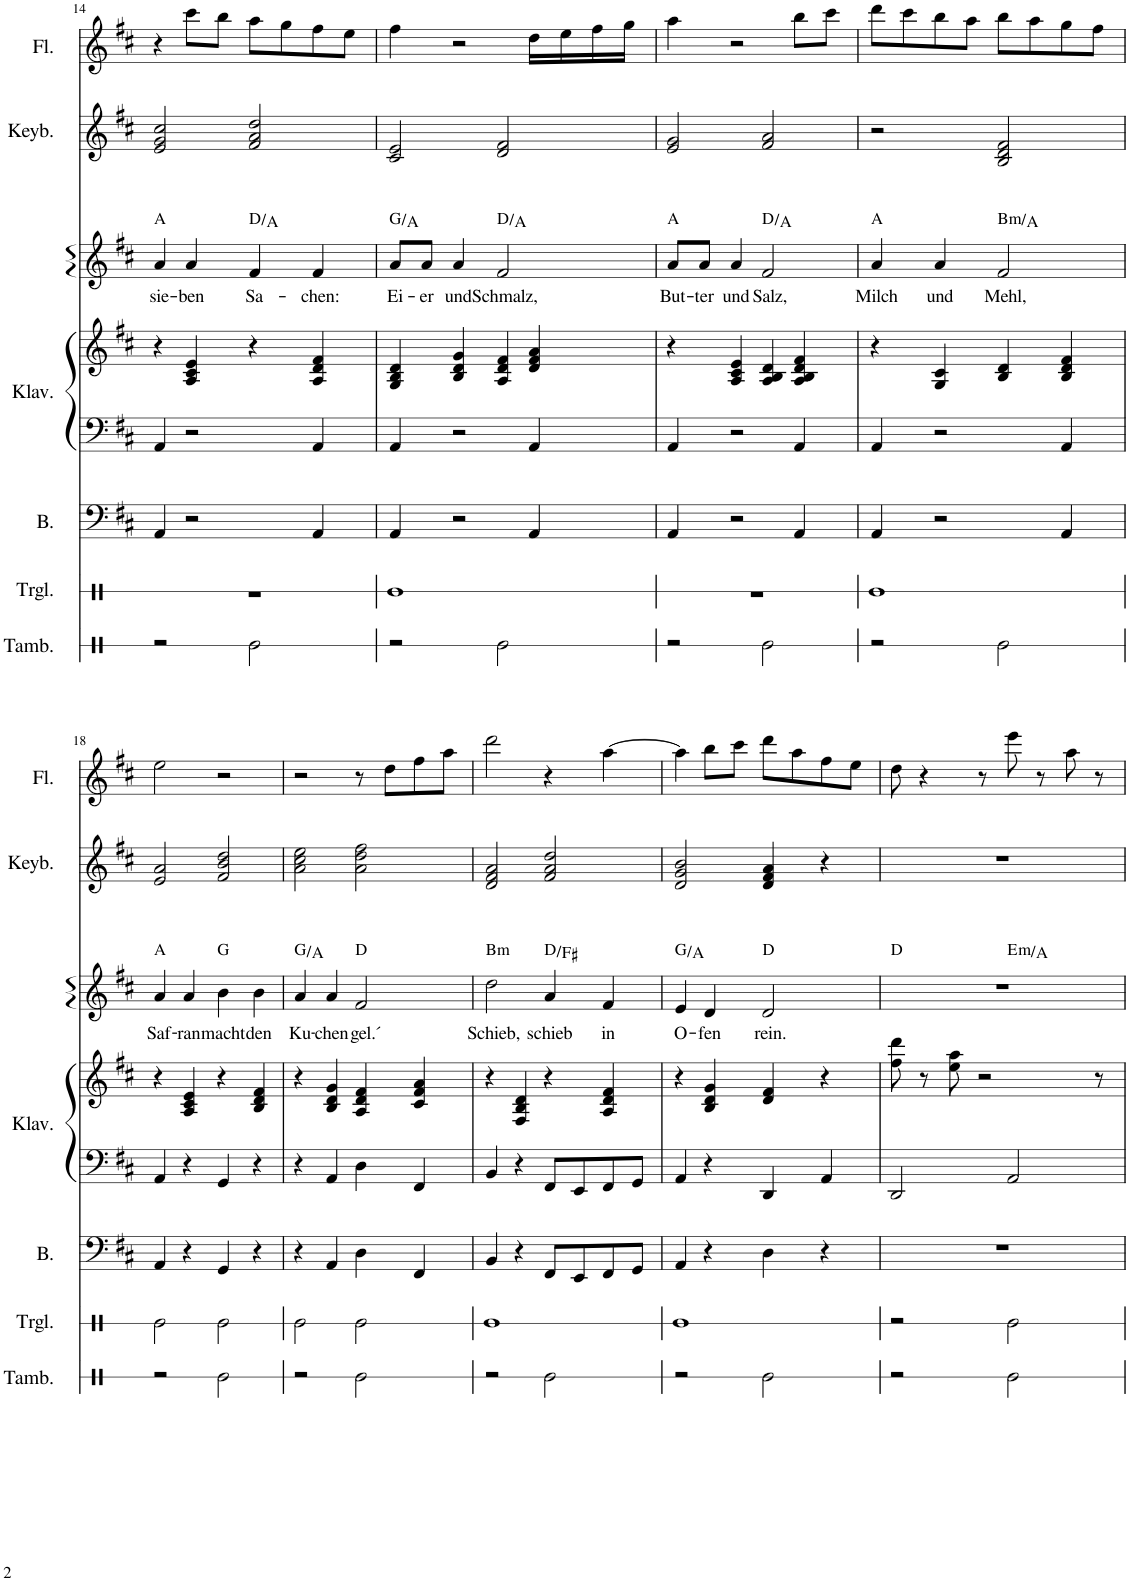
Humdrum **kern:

**kern	**kern	**kern	**kern	**kern	**kern	**text	**harte	**kern	**kern
*part7	*part6	*part5	*part4	*part4	*part3	*part3	*part3	*part2	*part1
*staff8	*staff7	*staff6	*staff5	*staff4	*staff3	*staff3	*	*staff2	*staff1
*I"Tamburin	*I"Triangel	*I"Bass	*I"KLavier	*	*I"Melodie	*	*	*I"Keyboard	*I"Flöte
*I'Tamb.	*I'Trgl.	*I'B.	*I'Klav.	*	*	*	*	*I'Keyb.	*I'Fl.
!!LO:PB:g=z
*clefX	*clefX	*clefF4	*clefF4	*clefG2	*clefG2	*	*	*clefG2	*clefG2
*	*	*Trd7c12	*	*	*	*	*	*	*
*k[]	*k[]	*k[f#c#]	*k[f#c#]	*k[f#c#]	*k[f#c#]	*	*	*k[f#c#]	*k[f#c#]
*M2/2	*M2/2	*M2/2	*M2/2	*M2/2	*M2/2	*	*	*M2/2	*M2/2
*met(c|)	*met(c|)	*met(c|)	*met(c|)	*met(c|)	*met(c|)	*	*	*met(c|)	*met(c|)
=14	=14	=14	=14	=14	=14	=14	=14	=14	=14
!	!	!	!	!	!	!LO:LY:b	!	!	!
2r	1r	4AA/	4AA/	4r	4a/	sie-	A:maj	2e/ 2g/ 2cc#/	4r
!	!	!	!	!	!	!LO:LY:b	!	!	!
.	.	2r	2r	4A/ 4c#/ 4e/	4a/	ben	.	.	8ccc#\L
.	.	.	.	.	.	.	.	.	8bb\J
!	!	!	!	!	!	!LO:LY:b	!	!	!
2Re\	.	.	.	4r	4f#/	Sa-	D:maj/5	2f#/ 2a/ 2dd/	8aa\L
.	.	.	.	.	.	.	.	.	8gg\
!	!	!	!	!	!	!LO:LY:b	!	!	!
.	.	4AA/	4AA/	4A/ 4d/ 4f#/	4f#/	chen:	.	.	8ff#\
.	.	.	.	.	.	.	.	.	8ee\J
=15	=15	=15	=15	=15	=15	=15	=15	=15	=15
!	!	!	!	!	!	!LO:LY:b	!	!	!
2r	1Re	4AA/	4AA/	4G/ 4B/ 4d/	8a/L	Ei-	G:maj/2	2c#/ 2e/	4ff#\
!	!	!	!	!	!	!LO:LY:b	!	!	!
.	.	.	.	.	8a/J	er	.	.	.
!	!	!	!	!	!	!LO:LY:b	!	!	!
.	.	2r	2r	4B/ 4d/ 4g/	4a/	und	.	.	2r
!	!	!	!	!	!	!LO:LY:b	!	!	!
2Re\	.	.	.	4A/ 4d/ 4f#/	2f#/	Schmalz,	D:maj/5	2d/ 2f#/	.
.	.	4AA/	4AA/	4d/ 4f#/ 4a/	.	.	.	.	16dd\LL
.	.	.	.	.	.	.	.	.	16ee\
.	.	.	.	.	.	.	.	.	16ff#\
.	.	.	.	.	.	.	.	.	16gg\JJ
=16	=16	=16	=16	=16	=16	=16	=16	=16	=16
!	!	!	!	!	!	!LO:LY:b	!	!	!
2r	1r	4AA/	4AA/	4r	8a/L	But-	A:maj	2e/ 2g/	4aa\
!	!	!	!	!	!	!LO:LY:b	!	!	!
.	.	.	.	.	8a/J	ter	.	.	.
!	!	!	!	!	!	!LO:LY:b	!	!	!
.	.	2r	2r	4A/ 4c#/ 4e/	4a/	und	.	.	2r
!	!	!	!	!	!	!LO:LY:b	!	!	!
2Re\	.	.	.	4A/ 4B/ 4d/	2f#/	Salz,	D:maj/5	2f#/ 2a/	.
.	.	4AA/	4AA/	4A/ 4B/ 4d/ 4f#/	.	.	.	.	8bb\L
.	.	.	.	.	.	.	.	.	8ccc#\J
=17	=17	=17	=17	=17	=17	=17	=17	=17	=17
!	!	!	!	!	!	!LO:LY:b	!	!	!
2r	1Re	4AA/	4AA/	4r	4a/	Milch	A:maj	2r	8ddd\L
.	.	.	.	.	.	.	.	.	8ccc#\
!	!	!	!	!	!	!LO:LY:b	!	!	!
.	.	2r	2r	4G/ 4c#/	4a/	und	.	.	8bb\
.	.	.	.	.	.	.	.	.	8aa\J
!	!	!	!	!	!	!LO:LY:b	!LO:H:kt=m	!	!
2Re\	.	.	.	4B/ 4d/	2f#/	Mehl,	B:min/b7	2B/ 2d/ 2f#/	8bb\L
.	.	.	.	.	.	.	.	.	8aa\
.	.	4AA/	4AA/	4B/ 4d/ 4f#/	.	.	.	.	8gg\
.	.	.	.	.	.	.	.	.	8ff#\J
!!LO:LB:g=z
=18	=18	=18	=18	=18	=18	=18	=18	=18	=18
!	!	!	!	!	!	!LO:LY:b	!	!	!
2r	2Re\	4AA/	4AA/	4r	4a/	Saf-	A:maj	2e/ 2a/	2ee\
!	!	!	!	!	!	!LO:LY:b	!	!	!
.	.	4r	4r	4A/ 4c#/ 4e/	4a/	ran	.	.	.
!	!	!	!	!	!	!LO:LY:b	!	!	!
2Re\	2Re\	4GG/	4GG/	4r	4b\	macht	G:maj	2f#/ 2b/ 2dd/	2r
!	!	!	!	!	!	!LO:LY:b	!	!	!
.	.	4r	4r	4B/ 4d/ 4f#/	4b\	den	.	.	.
=19	=19	=19	=19	=19	=19	=19	=19	=19	=19
!	!	!	!	!	!	!LO:LY:b	!	!	!
2r	2Re\	4r	4r	4r	4a/	Ku-	G:maj/2	2a\ 2cc#\ 2ee\	2r
!	!	!	!	!	!	!LO:LY:b	!	!	!
.	.	4AA/	4AA/	4B/ 4d/ 4g/	4a/	chen	.	.	.
!	!	!	!	!	!	!LO:LY:b	!	!	!
2Re\	2Re\	4D\	4D\	4A/ 4d/ 4f#/	2f#/	gel.´	D:maj	2a\ 2dd\ 2ff#\	8r
.	.	.	.	.	.	.	.	.	8dd\L
.	.	4FF#/	4FF#/	4c#/ 4f#/ 4a/	.	.	.	.	8ff#\
.	.	.	.	.	.	.	.	.	8aa\J
=20	=20	=20	=20	=20	=20	=20	=20	=20	=20
!	!	!	!	!	!	!LO:LY:b	!LO:H:kt=m	!	!
2r	1Re	4BB/	4BB/	4r	2dd\	Schieb,	B:min	2d/ 2f#/ 2a/	2ddd\
.	.	4r	4r	4F#/ 4B/ 4d/	.	.	.	.	.
!	!	!	!	!	!	!LO:LY:b	!	!	!
2Re\	.	8FF#/L	8FF#/L	4r	4a/	schieb	D:maj/3	2f#/ 2a/ 2dd/	4r
.	.	8EE/	8EE/	.	.	.	.	.	.
!	!	!	!	!	!	!LO:LY:b	!	!	!
.	.	8FF#/	8FF#/	4A/ 4d/ 4f#/	4f#/	in	.	.	[4aa\
.	.	8GG/J	8GG/J	.	.	.	.	.	.
=21	=21	=21	=21	=21	=21	=21	=21	=21	=21
!	!	!	!	!	!	!LO:LY:b	!	!	!
2r	1Re	4AA/	4AA/	4r	4e/	O-	G:maj/2	2d/ 2g/ 2b/	4aa\]
!	!	!	!	!	!	!LO:LY:b	!	!	!
.	.	4r	4r	4B/ 4d/ 4g/	4d/	fen	.	.	8bb\L
.	.	.	.	.	.	.	.	.	8ccc#\J
!	!	!	!	!	!	!LO:LY:b	!	!	!
2Re\	.	4D\	4DD/	4d/ 4f#/	2d/	rein.	D:maj	4d/ 4f#/ 4a/	8ddd\L
.	.	.	.	.	.	.	.	.	8aa\
.	.	4r	4AA/	4r	.	.	.	4r	8ff#\
.	.	.	.	.	.	.	.	.	8ee\J
=22	=22	=22	=22	=22	=22	=22	=22	=22	=22
*	*	*	*	*	*^	*	*	*	*
2r	2r	1r	2DD/	8ff#\ 8ddd\	1r	2ryy	.	D:maj	1r	8dd\
.	.	.	.	8r	.	.	.	.	.	4r
.	.	.	.	8ee\ 8aa\	.	.	.	.	.	.
.	.	.	.	2r	.	.	.	.	.	8r
!	!	!	!	!	!	!	!	!LO:H:kt=m	!	!
2Re\	2Re\	.	2AA/	.	.	2ryy	.	E:min/4	.	8eee\
.	.	.	.	.	.	.	.	.	.	8r
.	.	.	.	.	.	.	.	.	.	8aa\
.	.	.	.	8r	.	.	.	.	.	8r
*	*	*	*	*	*v	*v	*	*	*	*
=	=	=	=	=	=	=	=	=	=
*-	*-	*-	*-	*-	*-	*-	*-	*-	*-
